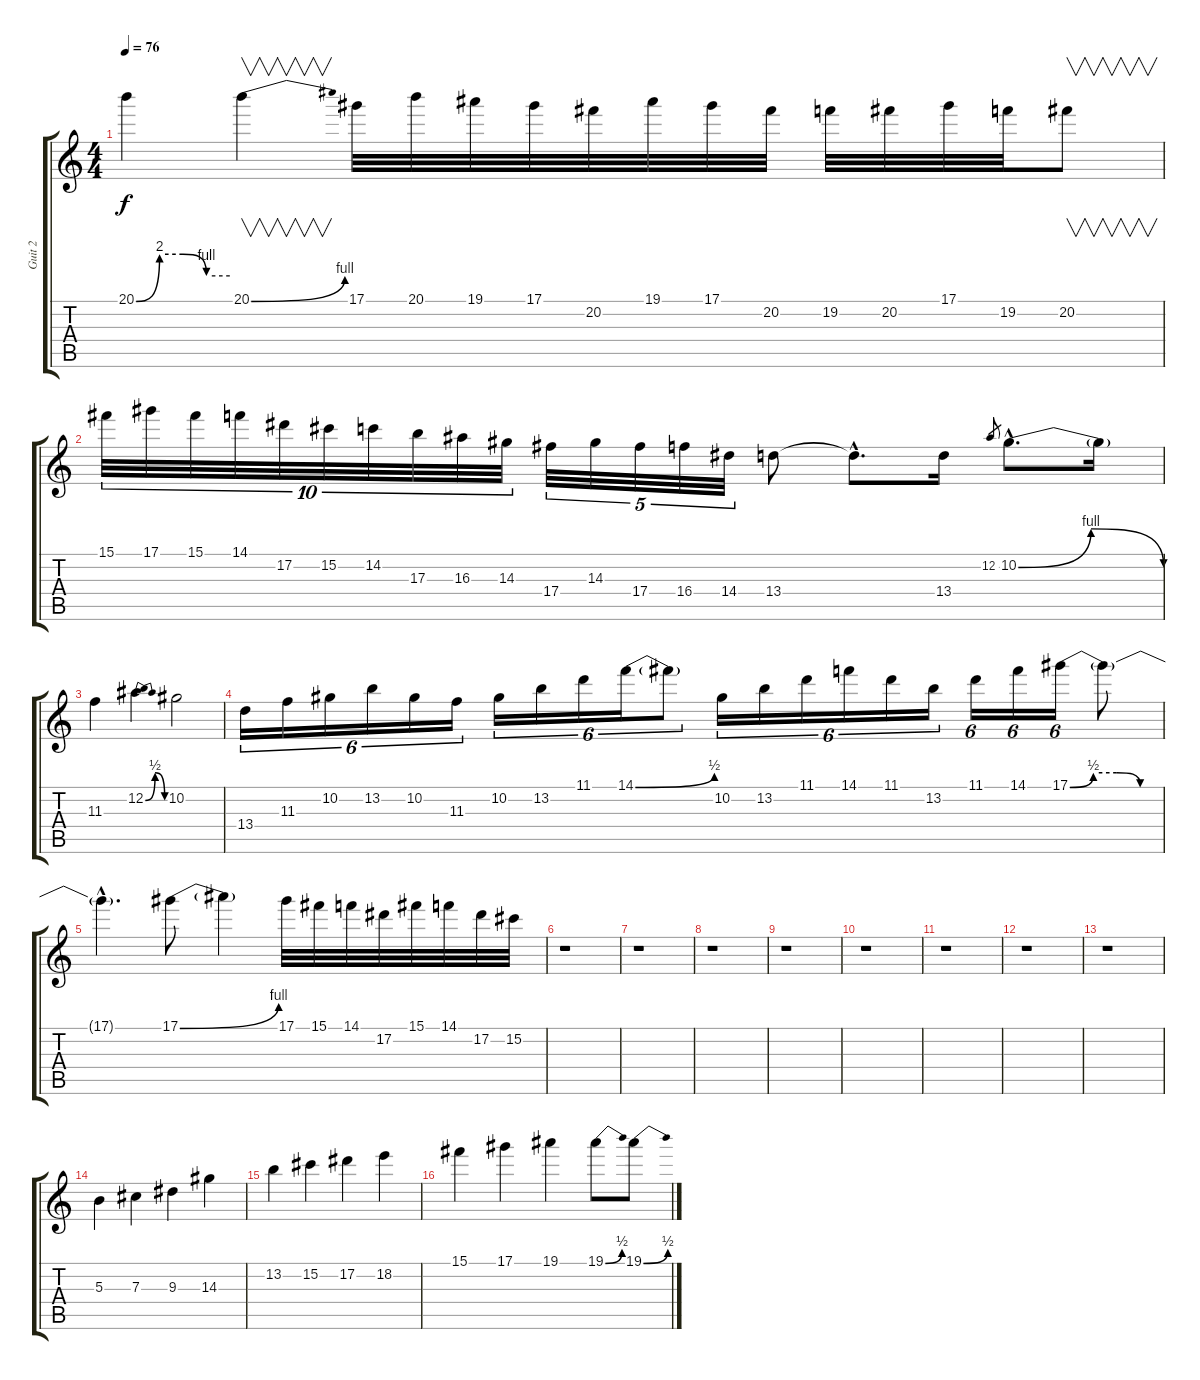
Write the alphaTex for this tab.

\track ("Guit 2" "Guit 2") {instrument distortionguitar}
\staff {score tabs}
\tuning (Eb4 Bb3 Gb3 Db3 Ab2 Eb2) {hide}
\ts (4 4)
\tempo 76
\clef g2
\ks c
20.1{be (custom 0 0 15 8 30 8 45 4 60 4)}.4{dy f} 20.1{be (bend 0 0 60 4)}.4{v} 17.1.32 20.1.32 19.1.32 17.1.32 20.2.32 19.1.32 17.1.32 20.2.32 19.2.32 20.2.32 17.1.32 19.2.32 20.2.8{v} |
15.1.32{tu (10 8)} 17.1.32{tu (10 8)} 15.1.32{tu (10 8)} 14.1.32{tu (10 8)} 17.2.32{tu (10 8)} 15.2.32{tu (10 8)} 14.2.32{tu (10 8)} 17.3.32{tu (10 8)} 16.3.32{tu (10 8)} 14.3.32{tu (10 8)} 17.4.32{tu (5 4)} 14.3.32{tu (5 4)} 17.4.32{tu (5 4)} 16.4.32{tu (5 4)} 14.4.32{tu (5 4)} 13.4.8 13.4{hac t}.8{d} 13.4.16 12.2.8{gr} 10.2{be (bendrelease 0 0 15 4 30 4 60 0) hac}.8{d} 10.2{t}.16 |
11.3.4 12.2{be (bendrelease 0 0 15 2 30 2 60 0)}.4 10.2.2 |
13.4.16{tu (6 4)} 11.3.16{tu (6 4)} 10.2.16{tu (6 4)} 13.2.16{tu (6 4)} 10.2.16{tu (6 4)} 11.3.16{tu (6 4)} 10.2.16{tu (6 4)} 13.2.16{tu (6 4)} 11.1.16{tu (6 4)} 14.1{be (bend 0 0 60 2)}.16{tu (6 4)} 14.1{t}.8{tu (6 4)} 10.2.16{tu (6 4)} 13.2.16{tu (6 4)} 11.1.16{tu (6 4)} 14.1.16{tu (6 4)} 11.1.16{tu (6 4)} 13.2.16{tu (6 4)} 11.1.16{tu (6 4)} 14.1.16{tu (6 4)} 17.1{be (custom 0 0 15 2 30 2 45 0 60 0)}.16{tu (6 4)} 17.1{t}.8 |
17.1{hac t}.4{d} 17.1{be (bend 0 0 60 4)}.8 17.1{t}.4 17.1.32 15.1.32 14.1.32 17.2.32 15.1.32 14.1.32 17.2.32 15.2.32 |
r.1 |
r.1 |
r.1 |
r.1 |
r.1 |
r.1 |
r.1 |
r.1 |
5.3.4 7.3.4 9.3.4 14.3.4 |
13.2.4 15.2.4 17.2.4 18.2.4 |
15.1.4 17.1.4 19.1.4 19.1{be (bend 0 0 60 2)}.8 19.1{be (bend 0 0 60 2)}.8
